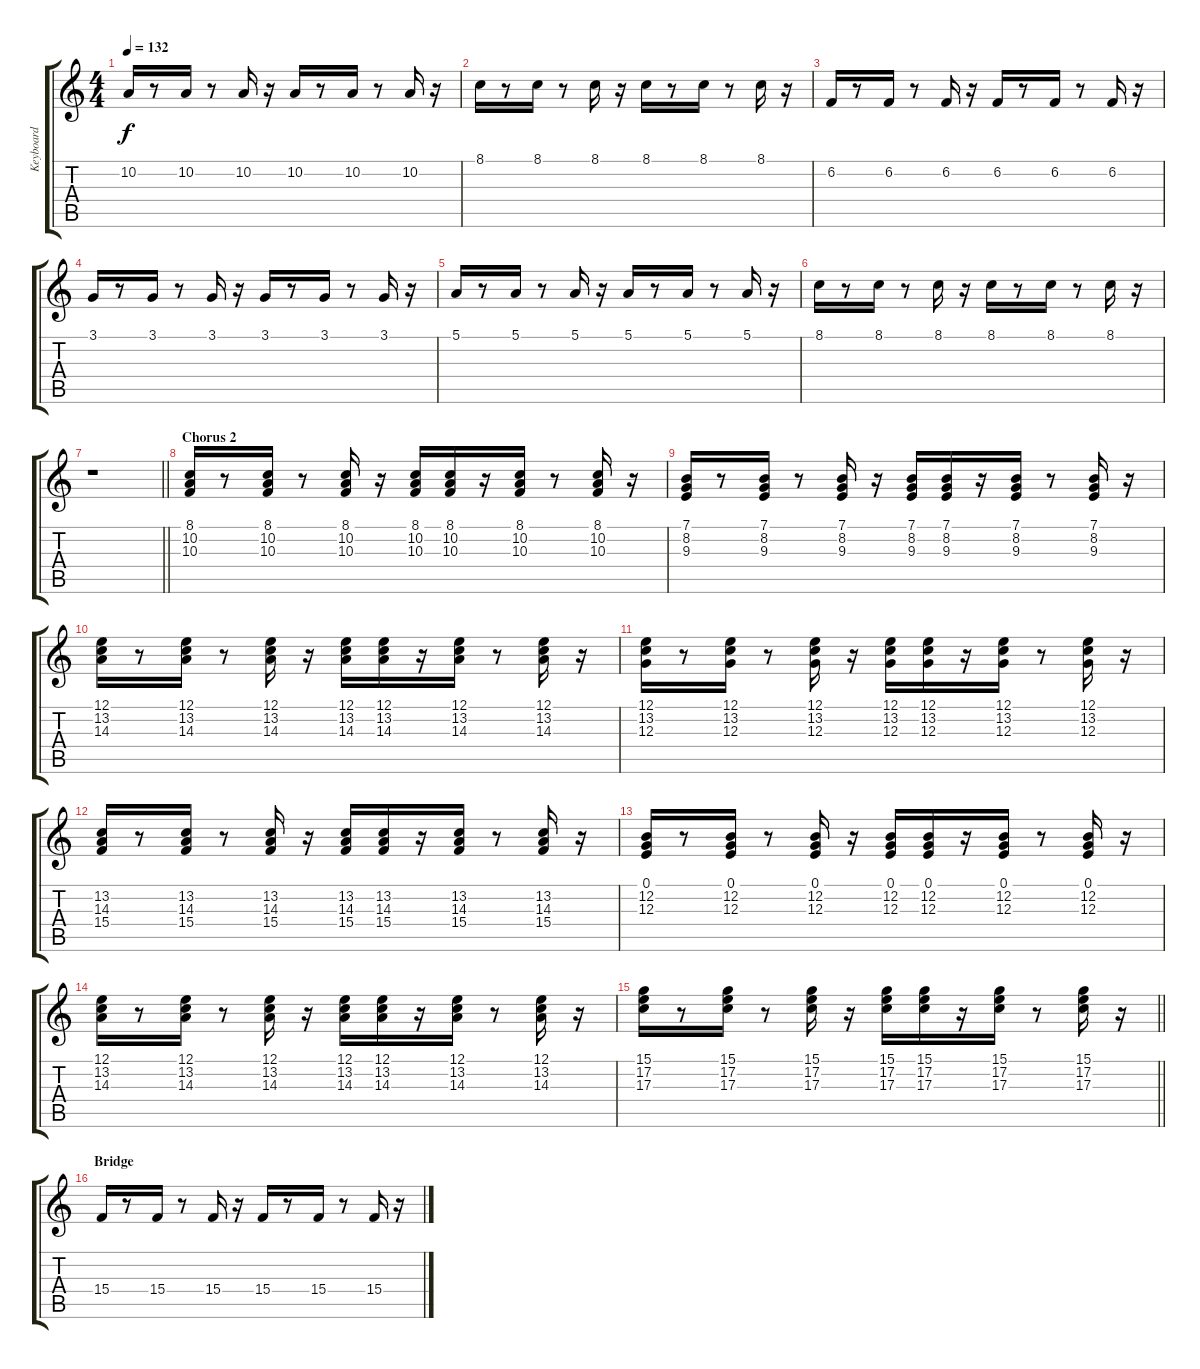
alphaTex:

\track ("Keyboard" "Keyboard") {instrument lead2sawtooth}
\staff {score tabs}
\tuning (E4 B3 G3 D3 A2 E2) {hide}
\ts (4 4)
\tempo 132
\clef g2
\ks c
10.2.16{dy f} r.8 10.2.16 r.8 10.2.16 r.16 10.2.16 r.8 10.2.16 r.8 10.2.16 r.16 |
8.1.16 r.8 8.1.16 r.8 8.1.16 r.16 8.1.16 r.8 8.1.16 r.8 8.1.16 r.16 |
6.2.16 r.8 6.2.16 r.8 6.2.16 r.16 6.2.16 r.8 6.2.16 r.8 6.2.16 r.16 |
3.1.16 r.8 3.1.16 r.8 3.1.16 r.16 3.1.16 r.8 3.1.16 r.8 3.1.16 r.16 |
5.1.16 r.8 5.1.16 r.8 5.1.16 r.16 5.1.16 r.8 5.1.16 r.8 5.1.16 r.16 |
8.1.16 r.8 8.1.16 r.8 8.1.16 r.16 8.1.16 r.8 8.1.16 r.8 8.1.16 r.16 |
\barLineRight lightlight
r.1 |
\section ("" "Chorus 2")
(8.1 10.2 10.3).16 r.8 (8.1 10.2 10.3).16 r.8 (8.1 10.2 10.3).16 r.16 (8.1 10.2 10.3).16 (8.1 10.2 10.3).16 r.16 (8.1 10.2 10.3).16 r.8 (8.1 10.2 10.3).16 r.16 |
(7.1 8.2 9.3).16 r.8 (7.1 8.2 9.3).16 r.8 (7.1 8.2 9.3).16 r.16 (7.1 8.2 9.3).16 (7.1 8.2 9.3).16 r.16 (7.1 8.2 9.3).16 r.8 (7.1 8.2 9.3).16 r.16 |
(12.1 13.2 14.3).16 r.8 (12.1 13.2 14.3).16 r.8 (12.1 13.2 14.3).16 r.16 (12.1 13.2 14.3).16 (12.1 13.2 14.3).16 r.16 (12.1 13.2 14.3).16 r.8 (12.1 13.2 14.3).16 r.16 |
(12.1 13.2 12.3).16 r.8 (12.1 13.2 12.3).16 r.8 (12.1 13.2 12.3).16 r.16 (12.1 13.2 12.3).16 (12.1 13.2 12.3).16 r.16 (12.1 13.2 12.3).16 r.8 (12.1 13.2 12.3).16 r.16 |
(13.2 14.3 15.4).16 r.8 (13.2 14.3 15.4).16 r.8 (13.2 14.3 15.4).16 r.16 (13.2 14.3 15.4).16 (13.2 14.3 15.4).16 r.16 (13.2 14.3 15.4).16 r.8 (13.2 14.3 15.4).16 r.16 |
(0.1 12.2 12.3).16 r.8 (0.1 12.2 12.3).16 r.8 (0.1 12.2 12.3).16 r.16 (0.1 12.2 12.3).16 (0.1 12.2 12.3).16 r.16 (0.1 12.2 12.3).16 r.8 (0.1 12.2 12.3).16 r.16 |
(12.1 13.2 14.3).16 r.8 (12.1 13.2 14.3).16 r.8 (12.1 13.2 14.3).16 r.16 (12.1 13.2 14.3).16 (12.1 13.2 14.3).16 r.16 (12.1 13.2 14.3).16 r.8 (12.1 13.2 14.3).16 r.16 |
\barLineRight lightlight
(15.1 17.2 17.3).16 r.8 (15.1 17.2 17.3).16 r.8 (15.1 17.2 17.3).16 r.16 (15.1 17.2 17.3).16 (15.1 17.2 17.3).16 r.16 (15.1 17.2 17.3).16 r.8 (15.1 17.2 17.3).16 r.16 |
\section ("" "Bridge")
15.4.16 r.8 15.4.16 r.8 15.4.16 r.16 15.4.16 r.8 15.4.16 r.8 15.4.16 r.16
